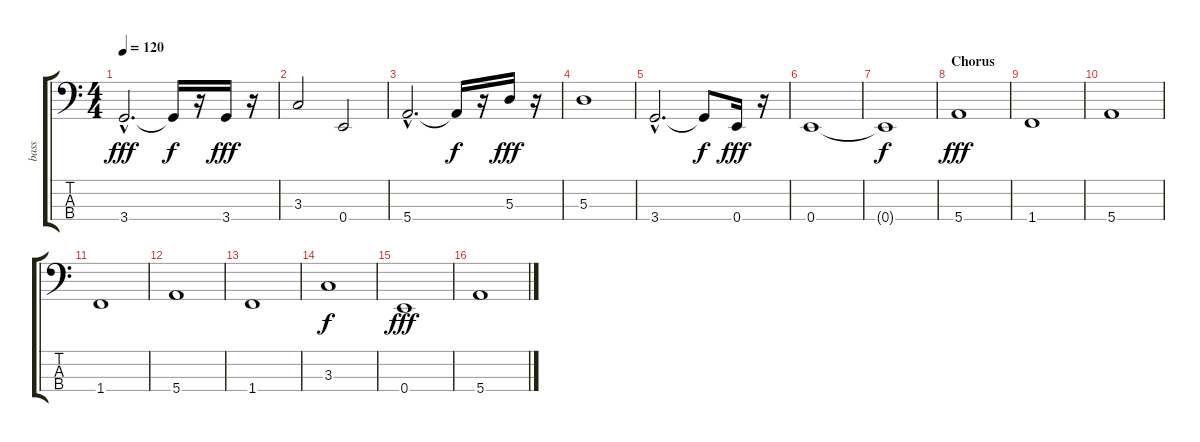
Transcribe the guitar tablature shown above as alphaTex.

\track ("bass" "bass") {instrument fretlessbass}
\staff {score tabs}
\tuning (G2 D2 A1 E1) {hide}
\ts (4 4)
\tempo 120
\clef f4
\ks c
3.4{hac}.2{d dy fff} 3.4{t}.16{dy f} r.16 3.4.16{dy fff} r.16 |
3.3.2 0.4.2 |
5.4{hac}.2{d} 5.4{t}.16{dy f} r.16 5.3.16{dy fff} r.16 |
5.3.1 |
3.4{hac}.2{d} 3.4{t}.8{dy f} 0.4.16{dy fff} r.16 |
0.4.1 |
0.4{t}.1{dy f} |
\section ("" "Chorus")
5.4.1{dy fff} |
1.4.1 |
5.4.1 |
1.4.1 |
5.4.1 |
1.4.1 |
3.3.1{dy f} |
0.4.1{dy fff} |
5.4.1
